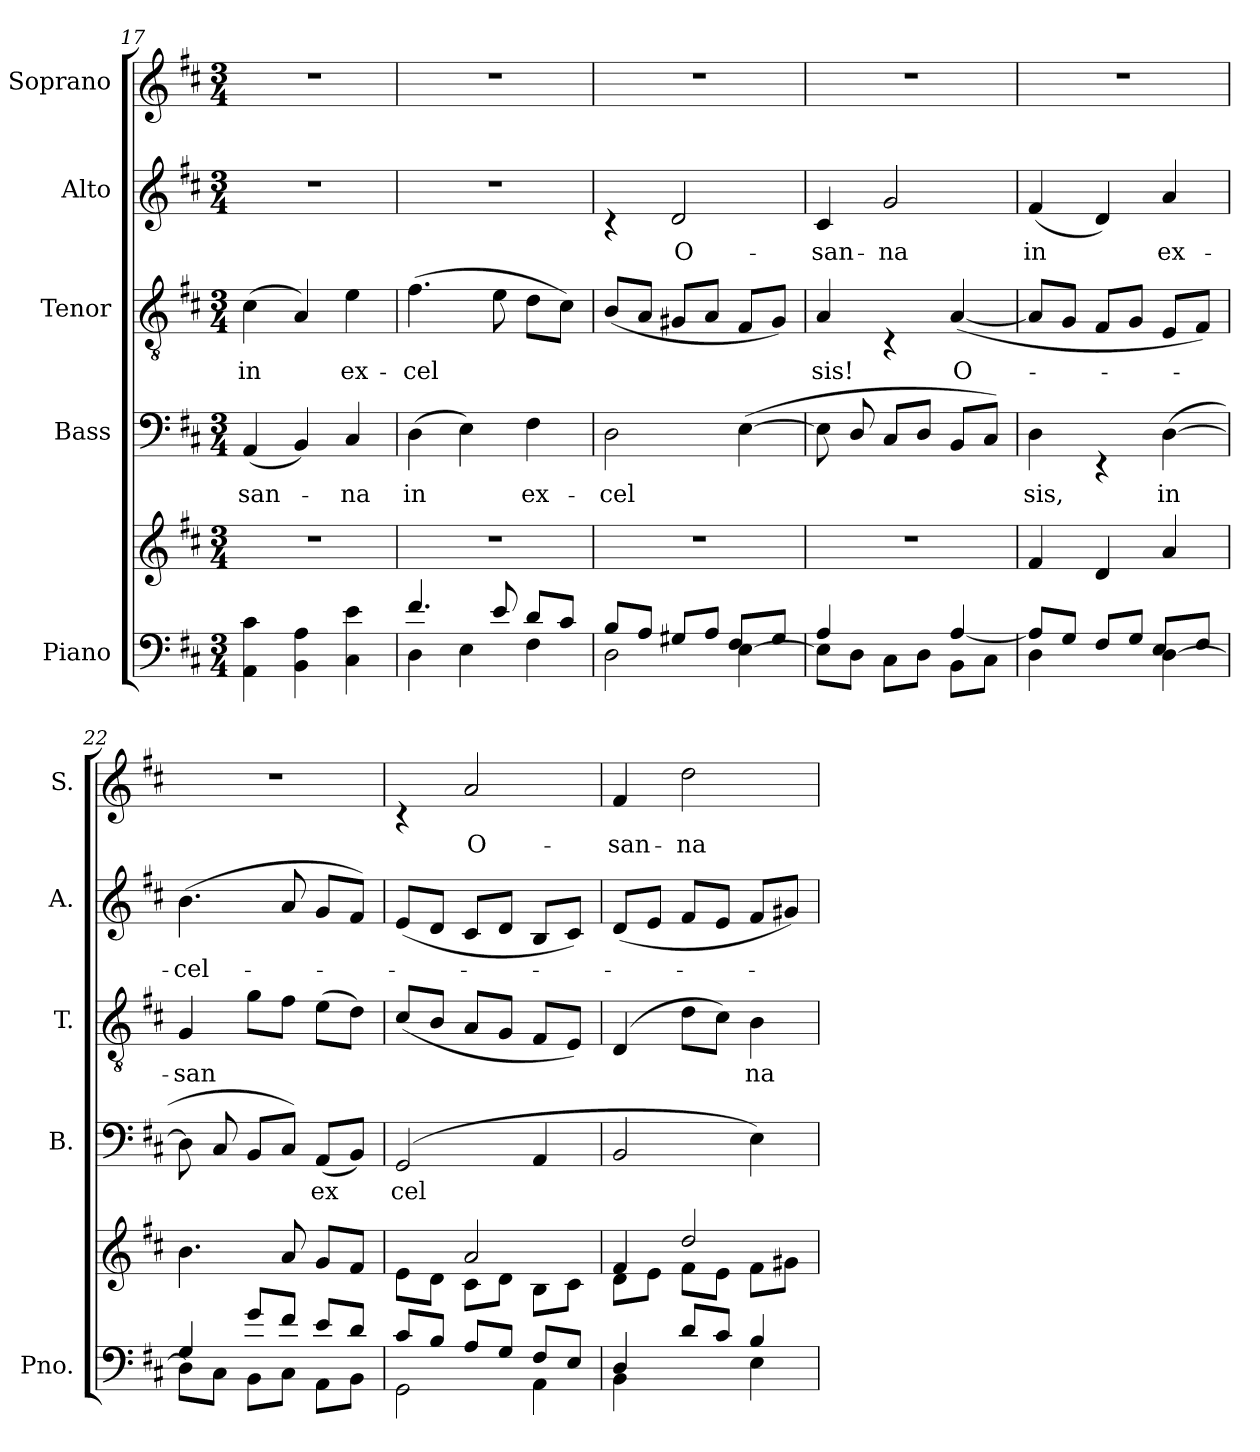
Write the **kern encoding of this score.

**kern	**kern	**kern	**text	**kern	**text	**kern	**text	**kern	**text
*part5	*part5	*part4	*part4	*part3	*part3	*part2	*part2	*part1	*part1
*staff6	*staff5	*staff4	*staff4	*staff3	*staff3	*staff2	*staff2	*staff1	*staff1
*I"Piano	*	*I"Bass	*	*I"Tenor	*	*I"Alto	*	*I"Soprano	*
*I'Pno.	*	*I'B.	*	*I'T.	*	*I'A.	*	*I'S.	*
*clefF4	*clefG2	*clefF4	*	*clefGv2	*	*clefG2	*	*clefG2	*
*k[f#c#]	*k[f#c#]	*k[f#c#]	*	*k[f#c#]	*	*k[f#c#]	*	*k[f#c#]	*
*D:	*D:	*D:	*	*D:	*	*D:	*	*D:	*
*M3/4	*M3/4	*M3/4	*	*M3/4	*	*M3/4	*	*M3/4	*
=17	=17	=17	=17	=17	=17	=17	=17	=17	=17
!	!	!	!LO:LY:b	!	!LO:LY:b	!	!	!	!
4AA\ 4c#\	2.r	(<4AA/	-san-	(>4c#\	in	2.r	.	2.r	.
4BB\ 4A\	.	4BB/)	.	4A/)	.	.	.	.	.
!	!	!	!LO:LY:b	!	!LO:LY:b	!	!	!	!
4C#\ 4e\	.	4C#/	-na	4e\	ex-	.	.	.	.
=18	=18	=18	=18	=18	=18	=18	=18	=18	=18
*^	*	*	*	*	*	*	*	*	*
!	!	!	!	!LO:LY:b	!	!LO:LY:b	!	!	!	!
4D\	4.f#/	2.r	(>4D\	in	(>4.f#\	-cel	2.r	.	2.r	.
4E\	.	.	4E\)	.	.	.	.	.	.	.
.	8e/	.	.	.	8e\	.	.	.	.	.
!	!	!	!	!LO:LY:b	!	!	!	!	!	!
4F#\	8d/L	.	4F#\	ex-	8d\L	.	.	.	.	.
.	8c#/J	.	.	.	8c#\J)	.	.	.	.	.
=19	=19	=19	=19	=19	=19	=19	=19	=19	=19	=19
!	!	!	!	!LO:LY:b	!	!	!	!	!	!
2D\	8B/L	2.r	2D\	-cel	(<8B/L	.	4rc	.	2.r	.
.	8A/J	.	.	.	8A/J	.	.	.	.	.
!	!	!	!	!	!	!	!	!LO:LY:b	!	!
.	8G#X/L	.	.	.	8G#X/L	.	2d/	O-	.	.
.	8A/J	.	.	.	8A/J	.	.	.	.	.
[4E\	8F#/L	.	(>[4E\	.	8F#/L	.	.	.	.	.
.	8G#/J	.	.	.	8G#/J)	.	.	.	.	.
=20	=20	=20	=20	=20	=20	=20	=20	=20	=20	=20
!	!	!	!	!	!	!LO:LY:b	!	!LO:LY:b	!	!
8E\L]	4A/	2.r	8E\]	.	4A/	sis!	4c#/	-san-	2.r	.
8D\J	.	.	8D/	.	.	.	.	.	.	.
!	!	!	!	!	!	!	!	!LO:LY:b	!	!
8C#\L	4ryy	.	8C#/L	.	4rC	.	2g/	-na	.	.
8D\J	.	.	8D/J	.	.	.	.	.	.	.
!	!	!	!	!	!	!LO:LY:b	!	!	!	!
8BB\L	[4A/	.	8BB/L	.	(<[4A/	O-	.	.	.	.
8C#\J	.	.	8C#/J)	.	.	.	.	.	.	.
!!LO:PB:g=z
=21	=21	=21	=21	=21	=21	=21	=21	=21	=21	=21
!	!	!	!	!LO:LY:b	!	!	!	!LO:LY:b	!	!
4D\	8A/L]	4f#/	4D\	sis,	8A/L]	.	(<4f#/	in	2.r	.
.	8G/J	.	.	.	8G/J	.	.	.	.	.
4ryy	8F#/L	4d/	4rEE	.	8F#/L	.	4d/)	.	.	.
.	8G/J	.	.	.	8G/J	.	.	.	.	.
!	!	!	!	!LO:LY:b	!	!	!	!LO:LY:b	!	!
[4D\	8E/L	4a/	(>[4D\	in	8E/L	.	4a/	ex-	.	.
.	8F#/J	.	.	.	8F#/J)	.	.	.	.	.
=22	=22	=22	=22	=22	=22	=22	=22	=22	=22	=22
!	!	!	!	!	!	!LO:LY:b	!	!LO:LY:b	!	!
8D\L]	4G/	4.b\	8D\]	.	4G/	-san	(>4.b\	-cel-	2.r	.
8C#\J	.	.	8C#/	.	.	.	.	.	.	.
8BB\L	8g/L	.	8BB/L	.	8g\L	.	.	.	.	.
8C#\J	8f#/J	8a/	8C#/J)	.	8f#\J	.	8a/	.	.	.
!	!	!	!	!LO:LY:b	!	!	!	!	!	!
8AA\L	8e/L	8g/L	(<8AA/L	ex	(>8e\L	.	8g/L	.	.	.
8BB\J	8d/J	8f#/J	8BB/J)	.	8d\J)	.	8f#/J)	.	.	.
=23	=23	=23	=23	=23	=23	=23	=23	=23	=23	=23
*	*	*^	*	*	*	*	*	*	*	*
!	!	!	!	!	!LO:LY:b	!	!	!	!	!	!
2GG\	8c#/L	8e\L	4ryy	(>2GG/	cel	(<8c#/L	.	(<8e/L	.	4rc	.
.	8B/J	8d\J	.	.	.	8B/J	.	8d/J	.	.	.
!	!	!	!	!	!	!	!	!	!	!	!LO:LY:b
.	8A/L	8c#\L	2a/	.	.	8A/L	.	8c#/L	.	2a/	O-
.	8G/J	8d\J	.	.	.	8G/J	.	8d/J	.	.	.
4AA\	8F#/L	8B\L	.	4AA/	.	8F#/L	.	8B/L	.	.	.
.	8E/J	8c#\J	.	.	.	8E/J)	.	8c#/J)	.	.	.
=24	=24	=24	=24	=24	=24	=24	=24	=24	=24	=24	=24
!	!	!	!	!	!	!	!	!	!	!	!LO:LY:b
4BB\	4D/	8d\L	4f#/	2BB/	.	(<4D/	.	(<8d/L	.	4f#/	-san-
.	.	8e\J	.	.	.	.	.	8e/J	.	.	.
!	!	!	!	!	!	!	!	!	!	!	!LO:LY:b
4ryy	8d/L	8f#\L	2dd/	.	.	8d\L	.	8f#/L	.	2dd\	-na
.	8c#/J	8e\J	.	.	.	8c#\J)	.	8e/J	.	.	.
!	!	!	!	!	!	!	!LO:LY:b	!	!	!	!
4E\	4B/	8f#\L	.	4E\)	.	4B\	na	8f#/L	.	.	.
.	.	8g#X\J	.	.	.	.	.	8g#X/J)	.	.	.
*v	*v	*	*	*	*	*	*	*	*	*	*
*	*v	*v	*	*	*	*	*	*	*	*
=	=	=	=	=	=	=	=	=	=
*-	*-	*-	*-	*-	*-	*-	*-	*-	*-
